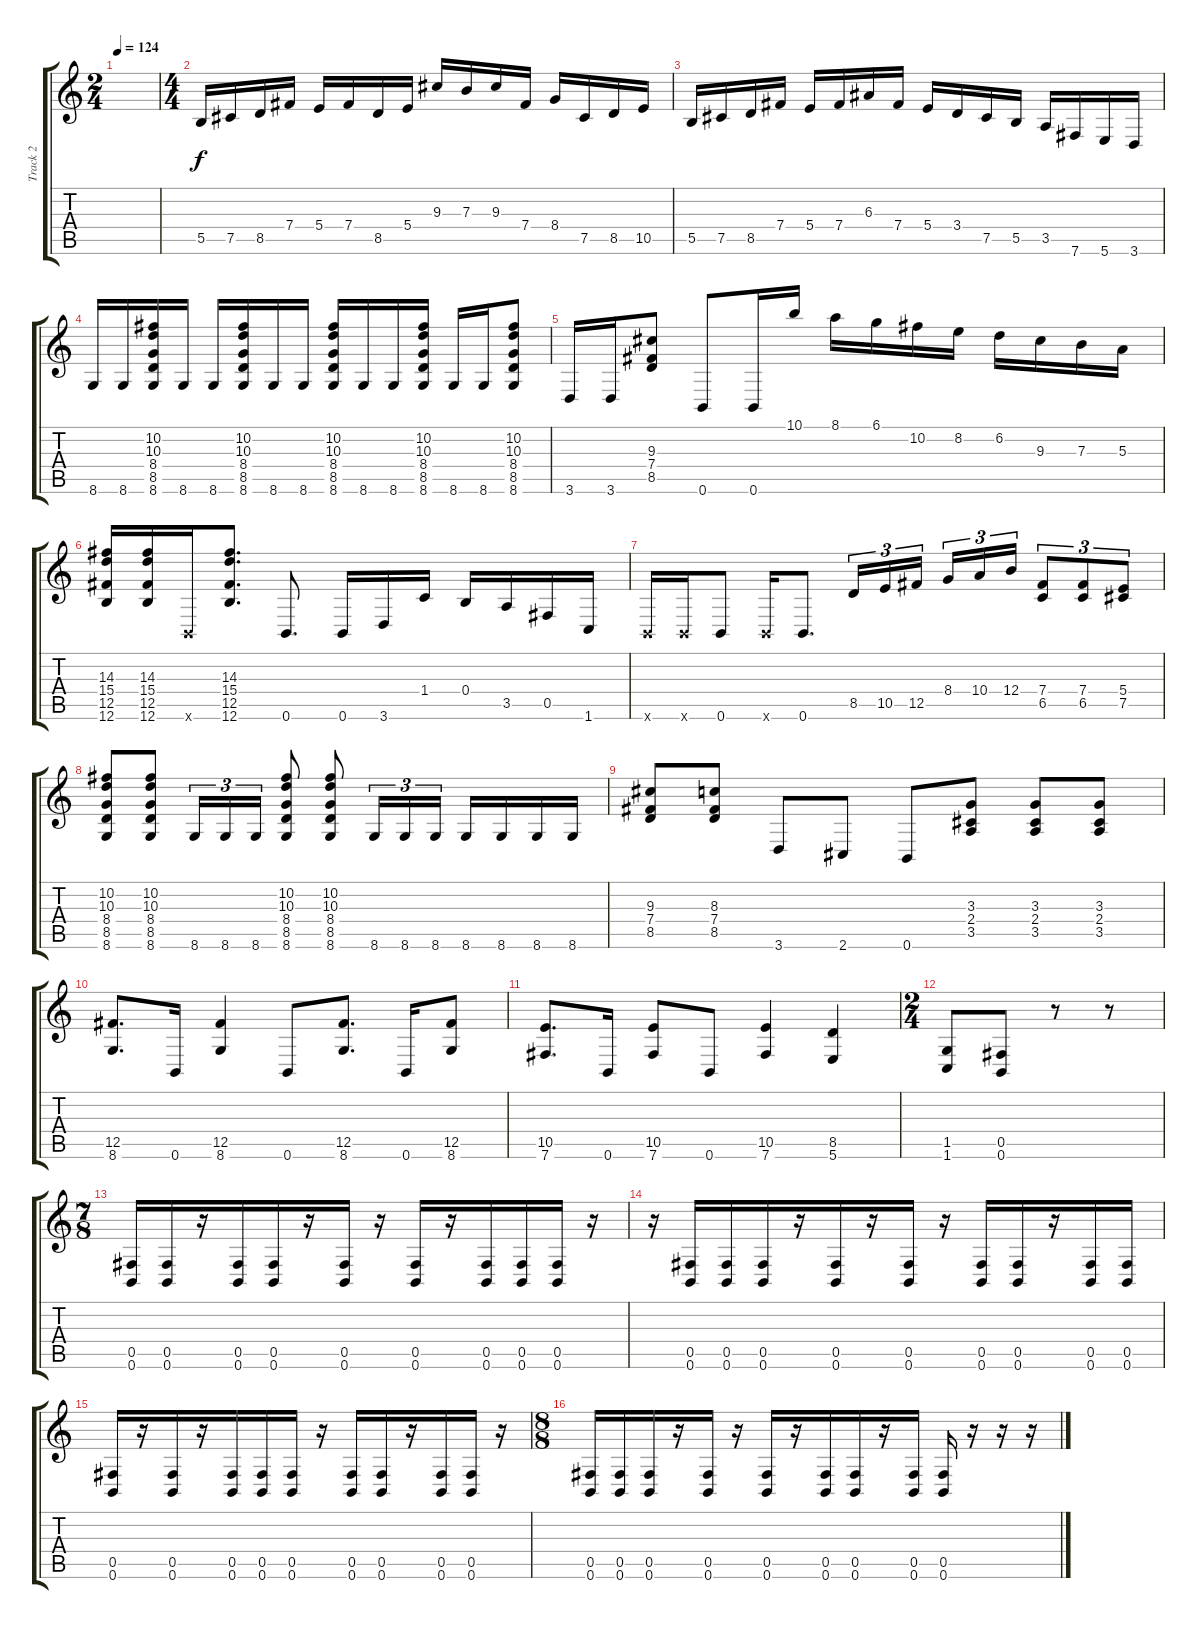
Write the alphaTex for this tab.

\track ("Track 2" "Track 2") {instrument overdrivenguitar}
\staff {score tabs}
\tuning (Db4 Ab3 E3 B2 Gb2 B1) {hide}
\ts (2 4)
\tempo 124
\clef g2
\ks c
|
\ts (4 4)
5.5.16 7.5.16 8.5.16 7.4.16 5.4.16 7.4.16 8.5.16 5.4.16 9.3.16 7.3.16 9.3.16 7.4.16 8.4.16 7.5.16 8.5.16 10.5.16 |
5.5.16 7.5.16 8.5.16 7.4.16 5.4.16 7.4.16 6.3.16 7.4.16 5.4.16 3.4.16 7.5.16 5.5.16 3.5.16 7.6.16 5.6.16 3.6.16 |
8.6.16 8.6.16 (10.2 10.3 8.4 8.5 8.6).16 8.6.16 8.6.16 (10.2 10.3 8.4 8.5 8.6).16 8.6.16 8.6.16 (10.2 10.3 8.4 8.5 8.6).16 8.6.16 8.6.16 (10.2 10.3 8.4 8.5 8.6).16 8.6.16 8.6.16 (10.2 10.3 8.4 8.5 8.6).8 |
3.6.16 3.6.16 (9.3 7.4 8.5).8 0.6.8 0.6.16 10.1.16 8.1.16 6.1.16 10.2.16 8.2.16 6.2.16 9.3.16 7.3.16 5.3.16 |
(14.3 15.4 12.5 12.6).16 (14.3 15.4 12.5 12.6).16 0.6{x}.16 (14.3 15.4 12.5 12.6).8{d} 0.6.8{d} 0.6.16 3.6.16 1.4.16 0.4.16 3.5.16 0.5.16 1.6.16 |
0.6{x}.16 0.6{x}.16 0.6.8 0.6{x}.16 0.6.8{d} 8.5.16{tu (3 2)} 10.5.16{tu (3 2)} 12.5.16{tu (3 2) beam splitsecondary} 8.4.16{tu (3 2)} 10.4.16{tu (3 2)} 12.4.16{tu (3 2)} (7.4 6.5).8{tu (3 2)} (7.4 6.5).8{tu (3 2)} (5.4 7.5).8{tu (3 2)} |
(10.2 10.3 8.4 8.5 8.6).8 (10.2 10.3 8.4 8.5 8.6).8 8.6.16{tu (3 2)} 8.6.16{tu (3 2)} 8.6.16{tu (3 2)} (10.2 10.3 8.4 8.5 8.6).8 (10.2 10.3 8.4 8.5 8.6).8 8.6.16{tu (3 2)} 8.6.16{tu (3 2)} 8.6.16{tu (3 2)} 8.6.16 8.6.16 8.6.16 8.6.16 |
(9.3 7.4 8.5).8 (8.3 7.4 8.5).8 3.6.8 2.6.8 0.6.8 (3.3 2.4 3.5).8 (3.3 2.4 3.5).8 (3.3 2.4 3.5).8 |
(12.5 8.6).8{d} 0.6.16 (12.5 8.6).4 0.6.8 (12.5 8.6).8{d} 0.6.16 (12.5 8.6).8 |
(10.5 7.6).8{d} 0.6.16 (10.5 7.6).8 0.6.8 (10.5 7.6).4 (8.5 5.6).4 |
\ts (2 4)
(1.5 1.6).8 (0.5 0.6).8 r.8 r.8 |
\ts (7 8)
(0.5 0.6).16 (0.5 0.6).16 r.16 (0.5 0.6).16 (0.5 0.6).16 r.16 (0.5 0.6).16 r.16 (0.5 0.6).16 r.16 (0.5 0.6).16 (0.5 0.6).16 (0.5 0.6).16 r.16 |
r.16 (0.5 0.6).16 (0.5 0.6).16 (0.5 0.6).16 r.16 (0.5 0.6).16 r.16 (0.5 0.6).16 r.16 (0.5 0.6).16 (0.5 0.6).16 r.16 (0.5 0.6).16 (0.5 0.6).16 |
(0.5 0.6).16 r.16 (0.5 0.6).16 r.16 (0.5 0.6).16 (0.5 0.6).16 (0.5 0.6).16 r.16 (0.5 0.6).16 (0.5 0.6).16 r.16 (0.5 0.6).16 (0.5 0.6).16 r.16 |
\ts (8 8)
(0.5 0.6).16 (0.5 0.6).16 (0.5 0.6).16 r.16 (0.5 0.6).16 r.16 (0.5 0.6).16 r.16 (0.5 0.6).16 (0.5 0.6).16 r.16 (0.5 0.6).16 (0.5 0.6).16 r.16 r.16 r.16
